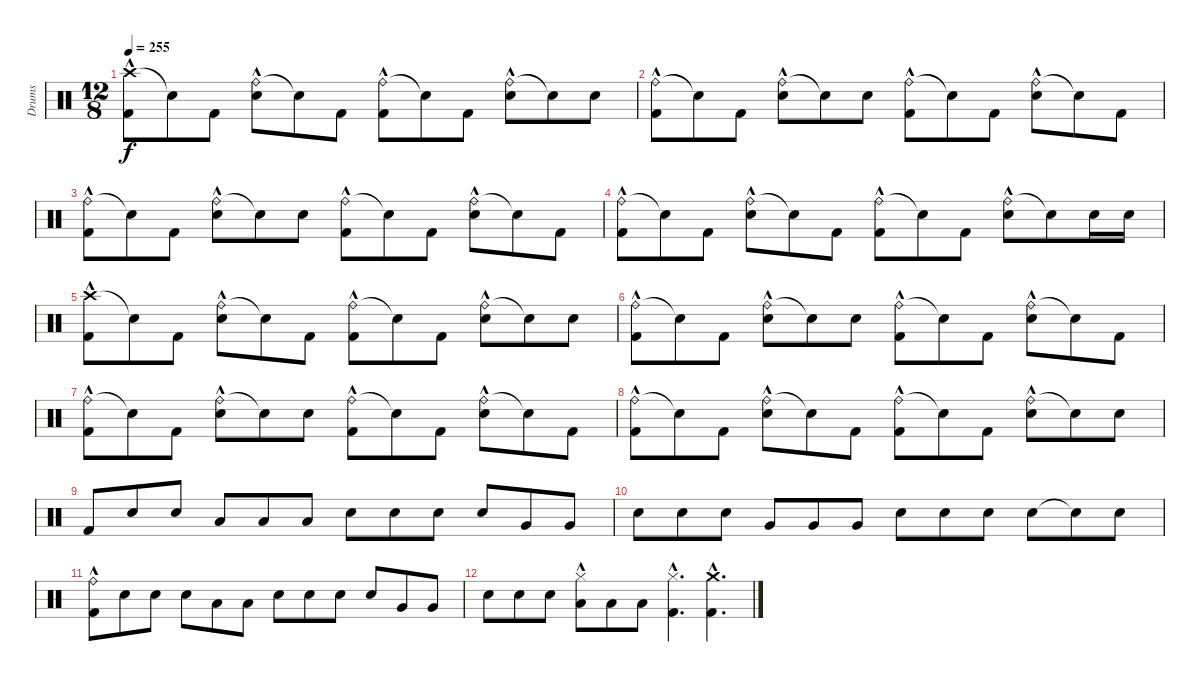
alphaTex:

\track ("Drums" "Drums") {instrument percussion}
\staff {score}
\articulation defaults
\ts (12 8)
\tempo 255
\clef neutral
\ks c
("Crash high (hit)"{hac} "Kick (hit) 2").8{dy f} "Snare (hit)"{t}.8 "Kick (hit) 2".8 ("Ride (bell)"{hac} "Electric Snare (hit)").8 "Snare (hit)"{t}.8 "Kick (hit) 2".8 ("Ride (bell)"{hac} "Kick (hit) 2").8 "Snare (hit)"{t}.8 "Kick (hit) 2".8 ("Ride (bell)"{hac} "Electric Snare (hit)").8 "Snare (hit)"{t}.8 "Electric Snare (hit)".8 |
("Ride (bell)"{hac} "Kick (hit) 2").8 "Snare (hit)"{t}.8 "Kick (hit) 2".8 ("Ride (bell)"{hac} "Electric Snare (hit)").8 "Snare (hit)"{t}.8 "Electric Snare (hit)".8 ("Ride (bell)"{hac} "Kick (hit) 2").8 "Snare (hit)"{t}.8 "Kick (hit) 2".8 ("Ride (bell)"{hac} "Electric Snare (hit)").8 "Snare (hit)"{t}.8 "Kick (hit) 2".8 |
("Ride (bell)"{hac} "Kick (hit) 2").8 "Snare (hit)"{t}.8 "Kick (hit) 2".8 ("Ride (bell)"{hac} "Electric Snare (hit)").8 "Snare (hit)"{t}.8 "Electric Snare (hit)".8 ("Ride (bell)"{hac} "Kick (hit) 2").8 "Snare (hit)"{t}.8 "Kick (hit) 2".8 ("Ride (bell)"{hac} "Electric Snare (hit)").8 "Snare (hit)"{t}.8 "Kick (hit) 2".8 |
("Ride (bell)"{hac} "Kick (hit) 2").8 "Snare (hit)"{t}.8 "Kick (hit) 2".8 ("Ride (bell)"{hac} "Electric Snare (hit)").8 "Snare (hit)"{t}.8 "Kick (hit) 2".8 ("Ride (bell)"{hac} "Kick (hit) 2").8 "Snare (hit)"{t}.8 "Kick (hit) 2".8 ("Ride (bell)"{hac} "Electric Snare (hit)").8 "Snare (hit)"{t}.8 "Electric Snare (hit)".16 "Electric Snare (hit)".16 |
("Crash high (hit)"{hac} "Kick (hit) 2").8 "Snare (hit)"{t}.8 "Kick (hit) 2".8 ("Ride (bell)"{hac} "Electric Snare (hit)").8 "Snare (hit)"{t}.8 "Kick (hit) 2".8 ("Ride (bell)"{hac} "Kick (hit) 2").8 "Snare (hit)"{t}.8 "Kick (hit) 2".8 ("Ride (bell)"{hac} "Electric Snare (hit)").8 "Snare (hit)"{t}.8 "Electric Snare (hit)".8 |
("Ride (bell)"{hac} "Kick (hit) 2").8 "Snare (hit)"{t}.8 "Kick (hit) 2".8 ("Ride (bell)"{hac} "Electric Snare (hit)").8 "Snare (hit)"{t}.8 "Electric Snare (hit)".8 ("Ride (bell)"{hac} "Kick (hit) 2").8 "Snare (hit)"{t}.8 "Kick (hit) 2".8 ("Ride (bell)"{hac} "Electric Snare (hit)").8 "Snare (hit)"{t}.8 "Kick (hit) 2".8 |
("Ride (bell)"{hac} "Kick (hit) 2").8 "Snare (hit)"{t}.8 "Kick (hit) 2".8 ("Ride (bell)"{hac} "Electric Snare (hit)").8 "Snare (hit)"{t}.8 "Electric Snare (hit)".8 ("Ride (bell)"{hac} "Kick (hit) 2").8 "Snare (hit)"{t}.8 "Kick (hit) 2".8 ("Ride (bell)"{hac} "Electric Snare (hit)").8 "Snare (hit)"{t}.8 "Kick (hit) 2".8 |
("Ride (bell)"{hac} "Kick (hit) 2").8 "Snare (hit)"{t}.8 "Kick (hit) 2".8 ("Ride (bell)"{hac} "Electric Snare (hit)").8 "Snare (hit)"{t}.8 "Kick (hit) 2".8 ("Ride (bell)"{hac} "Kick (hit) 2").8 "Snare (hit)"{t}.8 "Kick (hit) 2".8 ("Ride (bell)"{hac} "Electric Snare (hit)").8 "Snare (hit)"{t}.8 "Electric Snare (hit)".8 |
"Kick (hit) 2".8 "Electric Snare (hit)".8 "Electric Snare (hit)".8 "Low Tom (hit)".8 "Low Tom (hit)".8 "Low Tom (hit)".8 "Electric Snare (hit)".8 "Electric Snare (hit)".8 "Electric Snare (hit)".8 "Electric Snare (hit)".8 "Very Low Tom (hit)".8 "Very Low Tom (hit)".8 |
"Electric Snare (hit)".8 "Electric Snare (hit)".8 "Electric Snare (hit)".8 "Very Low Tom (hit)".8 "Very Low Tom (hit)".8 "Very Low Tom (hit)".8 "Electric Snare (hit)".8 "Electric Snare (hit)".8 "Electric Snare (hit)".8 "Electric Snare (hit)".8 "Snare (hit)"{t}.8 "Electric Snare (hit)".8 |
("Ride (bell)"{hac} "Kick (hit) 2").8 "Electric Snare (hit)".8 "Electric Snare (hit)".8 "Electric Snare (hit)".8 "Low Tom (hit)".8 "Low Tom (hit)".8 "Electric Snare (hit)".8 "Electric Snare (hit)".8 "Electric Snare (hit)".8 "Electric Snare (hit)".8 "Very Low Tom (hit)".8 "Very Low Tom (hit)".8 |
"Electric Snare (hit)".8 "Electric Snare (hit)".8 "Electric Snare (hit)".8 ("Hi-Hat (closed)"{hac} "Low Tom (hit)").8 "Low Tom (hit)".8 "Low Tom (hit)".8 ("Hi-Hat (closed)"{hac} "Kick (hit) 2"{hac}).4{d} ("Crash medium (hit)" "Kick (hit) 2"{hac}).4{d}
